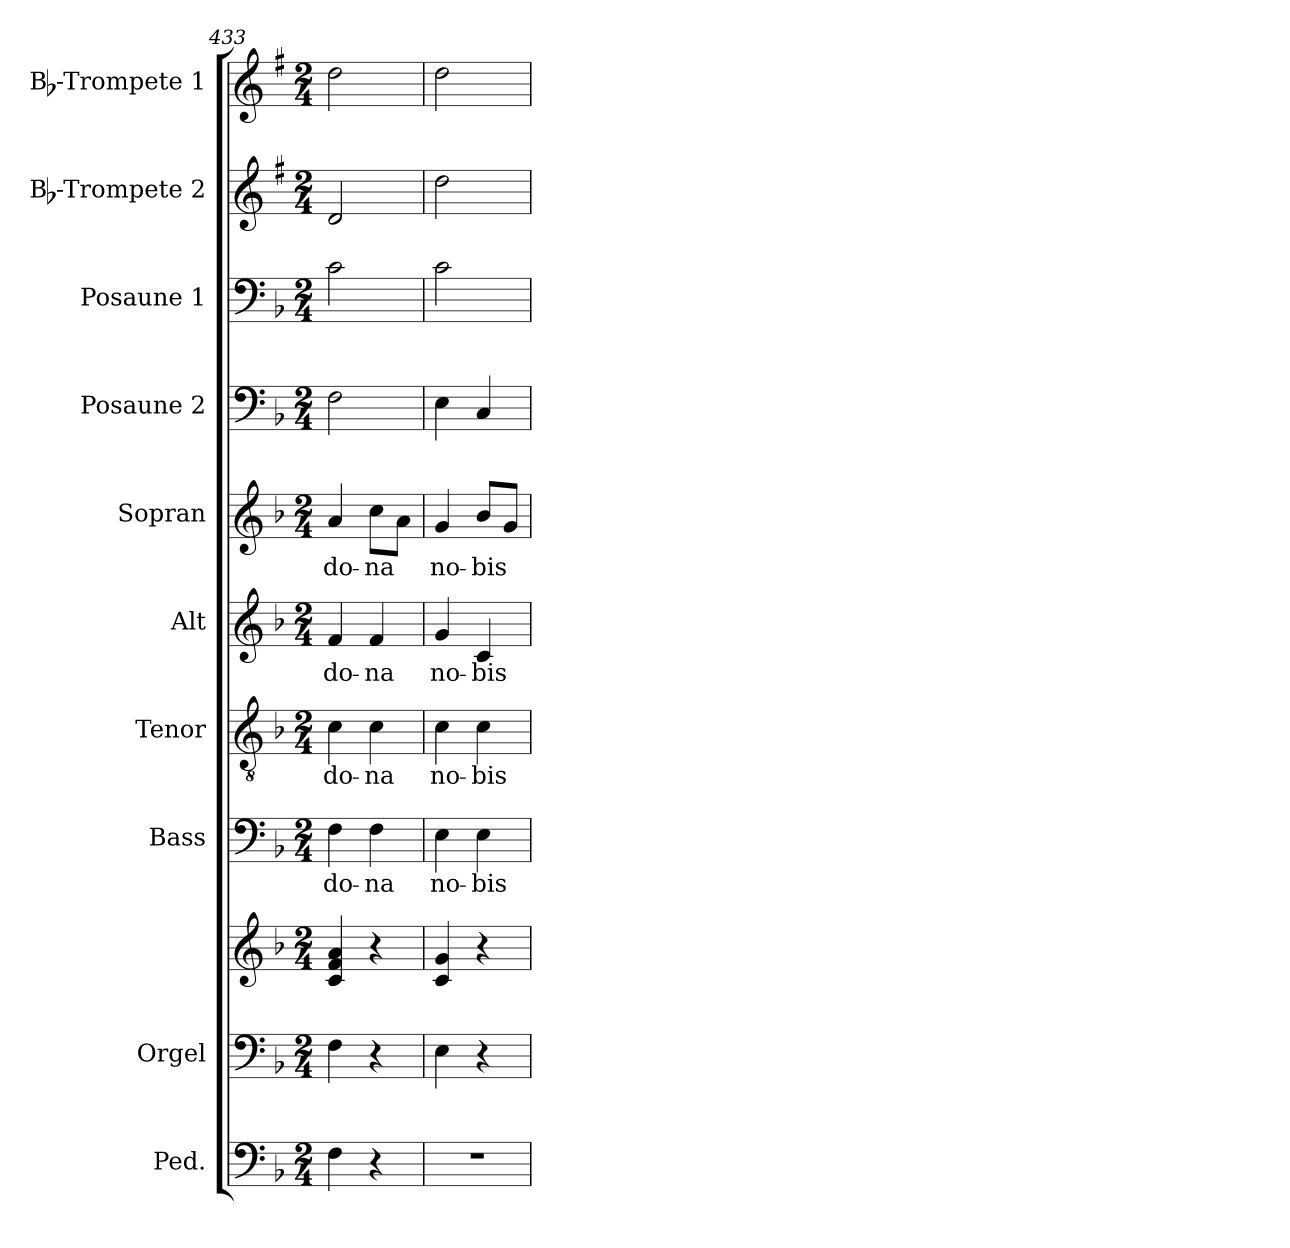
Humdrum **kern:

**kern	**kern	**kern	**kern	**text	**kern	**text	**kern	**text	**kern	**text	**kern	**kern	**kern	**kern
*part10	*part9	*part9	*part8	*part8	*part7	*part7	*part6	*part6	*part5	*part5	*part4	*part3	*part2	*part1
*staff11	*staff10	*staff9	*staff8	*staff8	*staff7	*staff7	*staff6	*staff6	*staff5	*staff5	*staff4	*staff3	*staff2	*staff1
*I"Ped.	*I"Orgel	*	*I"Bass	*	*I"Tenor	*	*I"Alt	*	*I"Sopran	*	*I"Posaune 2	*I"Posaune 1	*I"Bb-Trompete 2	*I"Bb-Trompete 1
*	*I'Org.	*	*I'B.	*	*I'T.	*	*I'A.	*	*I'S.	*	*I'Pos. 2	*I'Pos. 1	*I'Bb Trp. 2	*I'Bb Trp. 1
*clefF4	*clefF4	*clefG2	*clefF4	*	*clefGv2	*	*clefG2	*	*clefG2	*	*clefF4	*clefF4	*clefG2	*clefG2
*ITrd7c12	*	*	*	*	*	*	*	*	*	*	*	*	*ITrd1c2	*ITrd1c2
*k[b-]	*k[b-]	*k[b-]	*k[b-]	*	*k[b-]	*	*k[b-]	*	*k[b-]	*	*k[b-]	*k[b-]	*k[b-]	*k[b-]
*F:	*F:	*F:	*F:	*	*F:	*	*F:	*	*F:	*	*F:	*F:	*F:	*F:
*M2/4	*M2/4	*M2/4	*M2/4	*	*M2/4	*	*M2/4	*	*M2/4	*	*M2/4	*M2/4	*M2/4	*M2/4
=433	=433	=433	=433	=433	=433	=433	=433	=433	=433	=433	=433	=433	=433	=433
!	!	!	!	!LO:LY:b	!	!LO:LY:b	!	!LO:LY:b	!	!LO:LY:b	!	!	!	!
4FF\	4F\	4c/ 4f/ 4a/	4F\	do-	4c\	do-	4f/	do-	4a/	do-	2F\	2c\	2c/	2cc\
!	!	!	!	!LO:LY:b	!	!LO:LY:b	!	!LO:LY:b	!	!LO:LY:b	!	!	!	!
4r	4r	4r	4F\	-na	4c\	-na	4f/	-na	8cc\L	-na	.	.	.	.
.	.	.	.	.	.	.	.	.	8a\J	.	.	.	.	.
=434	=434	=434	=434	=434	=434	=434	=434	=434	=434	=434	=434	=434	=434	=434
!	!	!	!	!LO:LY:b	!	!LO:LY:b	!	!LO:LY:b	!	!LO:LY:b	!	!	!	!
2r	4E\	4c/ 4g/	4E\	no-	4c\	no-	4g/	no-	4g/	no-	4E\	2c\	2cc\	2cc\
!	!	!	!	!LO:LY:b	!	!LO:LY:b	!	!LO:LY:b	!	!LO:LY:b	!	!	!	!
.	4r	4r	4E\	-bis	4c\	-bis	4c/	-bis	8b-/L	-bis	4C/	.	.	.
.	.	.	.	.	.	.	.	.	8g/J	.	.	.	.	.
=	=	=	=	=	=	=	=	=	=	=	=	=	=	=
*-	*-	*-	*-	*-	*-	*-	*-	*-	*-	*-	*-	*-	*-	*-
